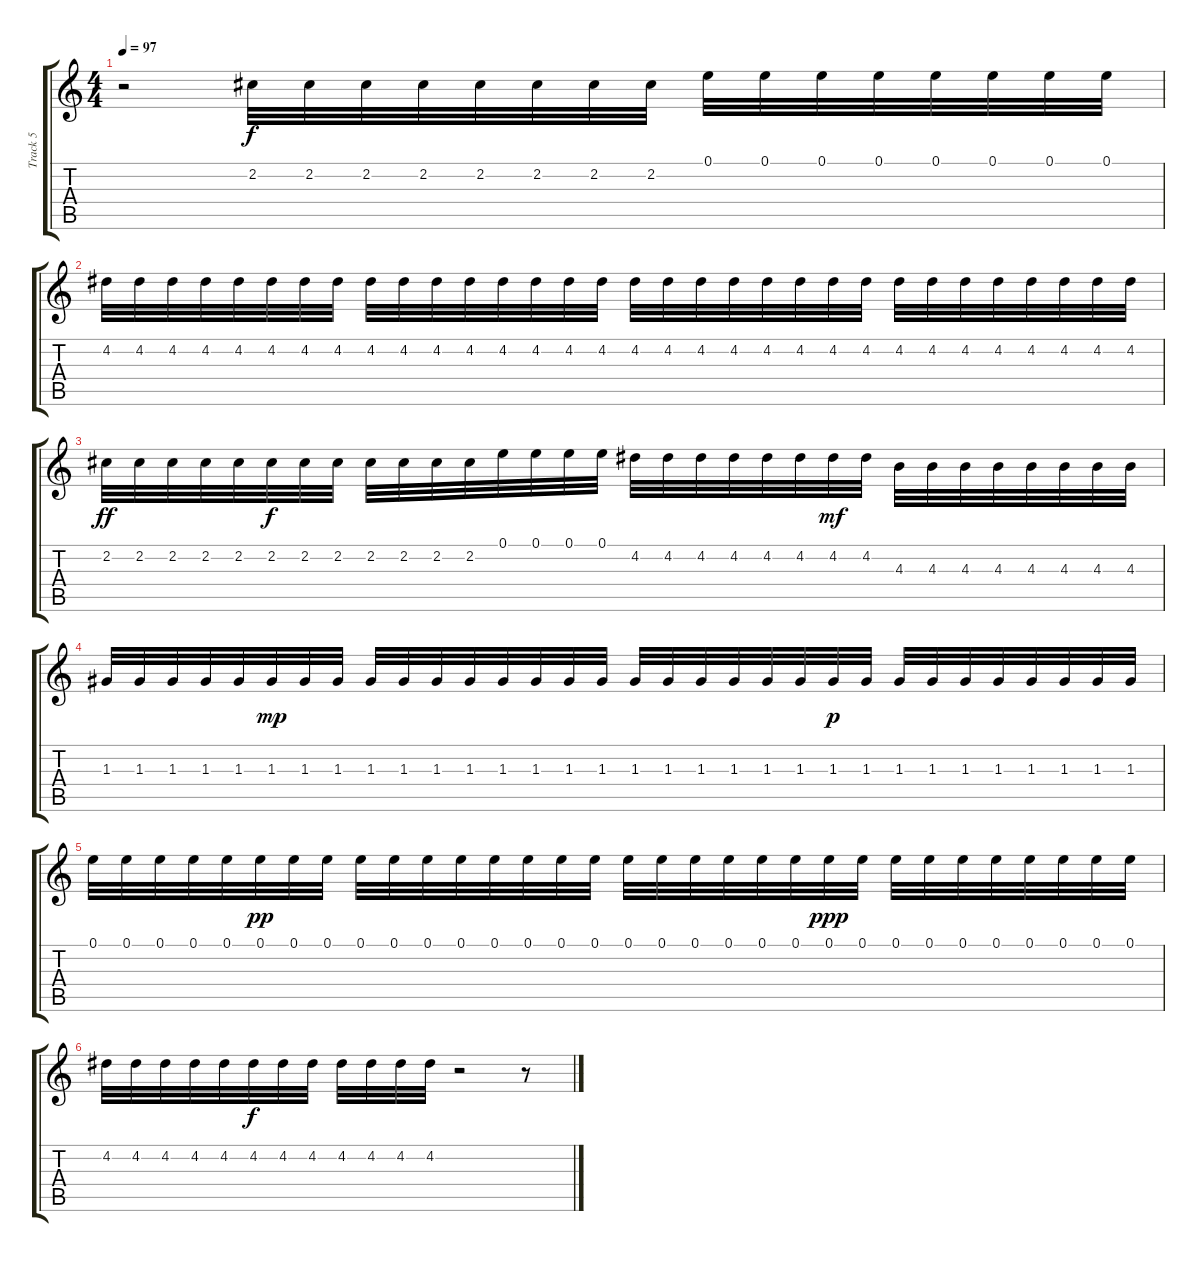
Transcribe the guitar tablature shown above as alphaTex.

\track ("Track 5" "Track 5") {instrument banjo}
\staff {score tabs}
\tuning (E4 B3 G3 D3 A2 E2) {hide}
\displaytranspose 12
\ts (4 4)
\tempo 97
\clef g2
\ks c
r.2{dy f} 2.2.32 2.2.32 2.2.32 2.2.32 2.2.32 2.2.32 2.2.32 2.2.32 0.1.32 0.1.32 0.1.32 0.1.32 0.1.32 0.1.32 0.1.32 0.1.32 |
4.2.32 4.2.32 4.2.32 4.2.32 4.2.32 4.2.32 4.2.32 4.2.32 4.2.32 4.2.32 4.2.32 4.2.32 4.2.32 4.2.32 4.2.32 4.2.32 4.2.32 4.2.32 4.2.32 4.2.32 4.2.32 4.2.32 4.2.32 4.2.32 4.2.32 4.2.32 4.2.32 4.2.32 4.2.32 4.2.32 4.2.32 4.2.32 |
2.2.32{dy ff} 2.2.32 2.2.32 2.2.32 2.2.32 2.2.32{dy f} 2.2.32 2.2.32 2.2.32 2.2.32 2.2.32 2.2.32 0.1.32 0.1.32 0.1.32 0.1.32 4.2.32 4.2.32 4.2.32 4.2.32 4.2.32 4.2.32 4.2.32{dy mf} 4.2.32 4.3.32 4.3.32 4.3.32 4.3.32 4.3.32 4.3.32 4.3.32 4.3.32 |
1.3.32 1.3.32 1.3.32 1.3.32 1.3.32 1.3.32{dy mp} 1.3.32 1.3.32 1.3.32 1.3.32 1.3.32 1.3.32 1.3.32 1.3.32 1.3.32 1.3.32 1.3.32 1.3.32 1.3.32 1.3.32 1.3.32 1.3.32 1.3.32{dy p} 1.3.32 1.3.32 1.3.32 1.3.32 1.3.32 1.3.32 1.3.32 1.3.32 1.3.32 |
0.1.32 0.1.32 0.1.32 0.1.32 0.1.32 0.1.32{dy pp} 0.1.32 0.1.32 0.1.32 0.1.32 0.1.32 0.1.32 0.1.32 0.1.32 0.1.32 0.1.32 0.1.32 0.1.32 0.1.32 0.1.32 0.1.32 0.1.32 0.1.32{dy ppp} 0.1.32 0.1.32 0.1.32 0.1.32 0.1.32 0.1.32 0.1.32 0.1.32 0.1.32 |
4.2.32 4.2.32 4.2.32 4.2.32 4.2.32 4.2.32{dy f} 4.2.32 4.2.32 4.2.32 4.2.32 4.2.32 4.2.32 r.2 r.8
